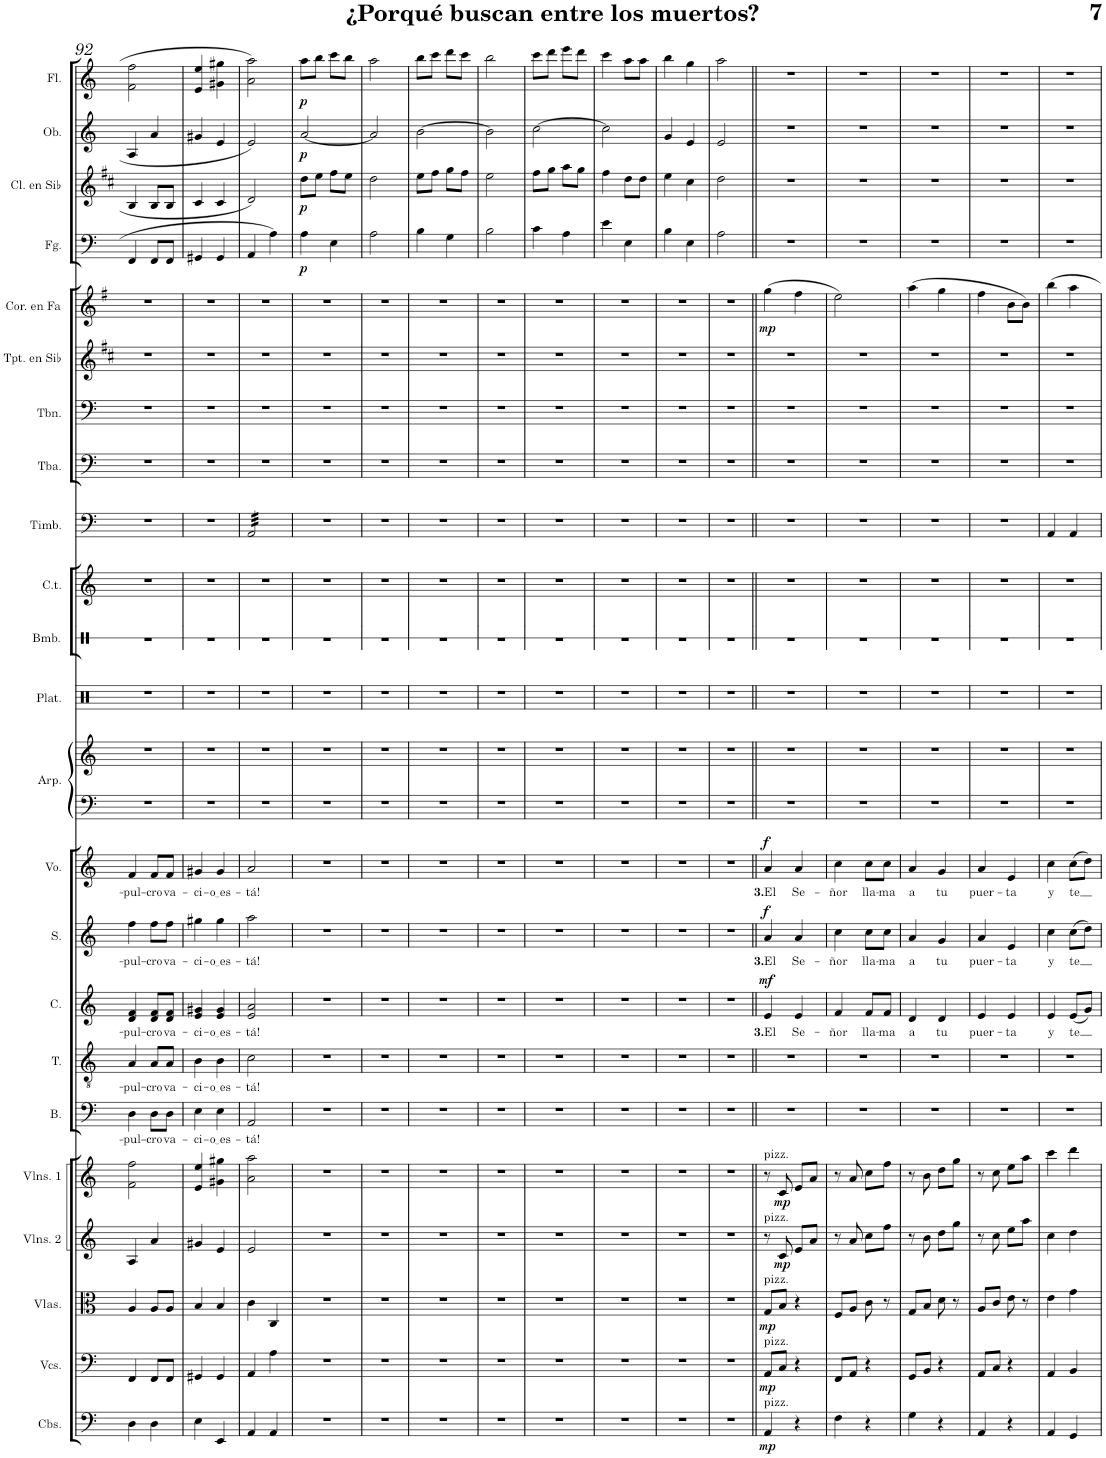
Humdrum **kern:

**kern	**dynam	**kern	**dynam	**kern	**dynam	**kern	**dynam	**kern	**dynam	**kern	**text	**kern	**text	**kern	**text	**dynam	**kern	**text	**dynam	**kern	**text	**dynam	**kern	**kern	**kern	**kern	**kern	**kern	**kern	**kern	**kern	**kern	**dynam	**kern	**dynam	**kern	**dynam	**kern	**dynam	**kern	**dynam
*part23	*part23	*part22	*part22	*part21	*part21	*part20	*part20	*part19	*part19	*part18	*part18	*part17	*part17	*part16	*part16	*part16	*part15	*part15	*part15	*part14	*part14	*part14	*part13	*part13	*part12	*part11	*part10	*part9	*part8	*part7	*part6	*part5	*part5	*part4	*part4	*part3	*part3	*part2	*part2	*part1	*part1
*staff24	*staff24	*staff23	*staff23	*staff22	*staff22	*staff21	*staff21	*staff20	*staff20	*staff19	*staff19	*staff18	*staff18	*staff17	*staff17	*staff17	*staff16	*staff16	*staff16	*staff15	*staff15	*staff15	*staff14	*staff13	*staff12	*staff11	*staff10	*staff9	*staff8	*staff7	*staff6	*staff5	*staff5	*staff4	*staff4	*staff3	*staff3	*staff2	*staff2	*staff1	*staff1
*I"Contrabajos	*	*I"Violonchelos	*	*I"Violas	*	*I"Violines 2	*	*I"Violines 1	*	*I"Bajo	*	*I"Tenor	*	*I"Contralto	*	*	*I"Soprano	*	*	*I"Voz	*	*	*I"Arpa	*	*I"Platillos	*I"Bombo	*I"Campanas tubulares	*I"Timbales	*I"Tuba	*I"Trombón	*I"Trompeta en Sib	*I"Trompa en Fa	*	*I"Fagot	*	*I"Clarinete en Sib	*	*I"Oboe	*	*I"Flauta	*
*I'Cbs.	*	*I'Vcs.	*	*I'Vlas.	*	*I'Vlns. 2	*	*I'Vlns. 1	*	*I'B.	*	*I'T.	*	*I'C.	*	*	*I'S.	*	*	*I'Vo.	*	*	*I'Arp.	*	*I'Plat.	*I'Bmb.	*I'C.t.	*I'Timb.	*I'Tba.	*I'Tbn.	*I'Tpt. en Sib	*	*	*I'Fg.	*	*I'Cl. en Sib	*	*I'Ob.	*	*I'Fl.	*
!!LO:PB:g=z
*clefF4	*	*clefF4	*	*clefC3	*	*clefG2	*	*clefG2	*	*clefF4	*	*clefGv2	*	*clefG2	*	*	*clefG2	*	*	*clefG2	*	*	*clefF4	*clefG2	*clefX	*clefX	*clefG2	*clefF4	*clefF4	*clefF4	*clefG2	*clefG2	*	*clefF4	*	*clefG2	*	*clefG2	*	*clefG2	*
*Trd7c12	*	*	*	*	*	*	*	*	*	*	*	*	*	*	*	*	*	*	*	*	*	*	*	*	*	*	*	*	*	*	*Trd1c2	*Trd4c7	*	*	*	*Trd1c2	*	*	*	*	*
*k[]	*	*k[]	*	*k[]	*	*k[]	*	*k[]	*	*k[]	*	*k[]	*	*k[]	*	*	*k[]	*	*	*k[]	*	*	*k[]	*k[]	*k[]	*k[]	*k[]	*k[]	*k[]	*k[]	*k[f#c#]	*k[f#]	*	*k[]	*	*k[f#c#]	*	*k[]	*	*k[]	*
*M2/4	*	*M2/4	*	*M2/4	*	*M2/4	*	*M2/4	*	*M2/4	*	*M2/4	*	*M2/4	*	*	*M2/4	*	*	*M2/4	*	*	*M2/4	*M2/4	*M2/4	*M2/4	*M2/4	*M2/4	*M2/4	*M2/4	*M2/4	*M2/4	*	*M2/4	*	*M2/4	*	*M2/4	*	*M2/4	*
=92	=92	=92	=92	=92	=92	=92	=92	=92	=92	=92	=92	=92	=92	=92	=92	=92	=92	=92	=92	=92	=92	=92	=92	=92	=92	=92	=92	=92	=92	=92	=92	=92	=92	=92	=92	=92	=92	=92	=92	=92	=92
!	!	!	!	!	!	!	!	!	!	!	!LO:LY:b	!	!LO:LY:b	!	!LO:LY:b	!	!	!LO:LY:b	!	!	!LO:LY:b	!	!	!	!	!	!	!	!	!	!	!	!	!	!	!	!	!	!	!	!
4D\	.	4FF/	.	4A/	.	4A/	.	2f\ 2ff\	.	4D\	-pul-	4A/	-pul-	4d/ 4f/	-pul-	.	4ff\	-pul-	.	4f/	-pul-	.	2r	2r	2r	2r	2r	2r	2r	2r	2r	2r	.	4FF/	.	4B/	.	4A/	.	2f\ 2ff\	.
!	!	!	!	!	!	!	!	!	!	!	!LO:LY:b	!	!LO:LY:b	!	!LO:LY:b	!	!	!LO:LY:b	!	!	!LO:LY:b	!	!	!	!	!	!	!	!	!	!	!	!	!	!	!	!	!	!	!	!
4D\	.	8FF/L	.	8A/L	.	4a/	.	.	.	8D\L	-cro	8A/L	-cro	8d/ 8f/L	-cro	.	8ff\L	-cro	.	8f/L	-cro	.	.	.	.	.	.	.	.	.	.	.	.	8FF/L	.	8B/L	.	4a/	.	.	.
!	!	!	!	!	!	!	!	!	!	!	!LO:LY:b	!	!LO:LY:b	!	!LO:LY:b	!	!	!LO:LY:b	!	!	!LO:LY:b	!	!	!	!	!	!	!	!	!	!	!	!	!	!	!	!	!	!	!	!
.	.	8FF/J	.	8A/J	.	.	.	.	.	8D\J	va-	8A/J	va-	8d/ 8f/J	va-	.	8ff\J	va-	.	8f/J	va-	.	.	.	.	.	.	.	.	.	.	.	.	8FF/J	.	8B/J	.	.	.	.	.
=93	=93	=93	=93	=93	=93	=93	=93	=93	=93	=93	=93	=93	=93	=93	=93	=93	=93	=93	=93	=93	=93	=93	=93	=93	=93	=93	=93	=93	=93	=93	=93	=93	=93	=93	=93	=93	=93	=93	=93	=93	=93
!	!	!	!	!	!	!	!	!	!	!	!LO:LY:b	!	!LO:LY:b	!	!LO:LY:b	!	!	!LO:LY:b	!	!	!LO:LY:b	!	!	!	!	!	!	!	!	!	!	!	!	!	!	!	!	!	!	!	!
4E\	.	4GG#X/	.	4B/	.	4g#X/	.	4e/ 4ee/	.	4E\	-ci-	4B\	-ci-	4e/ 4g#X/	-ci-	.	4gg#X\	-ci-	.	4g#X/	-ci-	.	2r	2r	2r	2r	2r	2r	2r	2r	2r	2r	.	4GG#X/	.	4c#/	.	4g#X/	.	4e/ 4ee/	.
!	!	!	!	!	!	!	!	!	!	!	!LO:LY:b	!	!LO:LY:b	!	!LO:LY:b	!	!	!LO:LY:b	!	!	!LO:LY:b	!	!	!	!	!	!	!	!	!	!	!	!	!	!	!	!	!	!	!	!
4EE/	.	4GG#/	.	4B/	.	4e/	.	4g#X\ 4gg#X\	.	4E\	o es	4B\	o es	4e/ 4g#/	o es	.	4gg#\	o es	.	4g#/	o es	.	.	.	.	.	.	.	.	.	.	.	.	4GG#/	.	4c#/	.	4e/	.	4g#X\ 4gg#X\	.
=94	=94	=94	=94	=94	=94	=94	=94	=94	=94	=94	=94	=94	=94	=94	=94	=94	=94	=94	=94	=94	=94	=94	=94	=94	=94	=94	=94	=94	=94	=94	=94	=94	=94	=94	=94	=94	=94	=94	=94	=94	=94
!	!	!	!	!	!	!	!	!	!	!	!LO:LY:b	!	!LO:LY:b	!	!LO:LY:b	!	!	!LO:LY:b	!	!	!LO:LY:b	!	!	!	!	!	!	!	!	!	!	!	!	!	!	!	!	!	!	!	!
*	*	*	*	*	*	*	*	*	*	*	*	*	*	*	*	*	*	*	*	*	*	*	*	*	*	*	*	*tremolo	*	*	*	*	*	*	*	*	*	*	*	*	*
4AA/	.	4AA/	.	4c\	.	2e/	.	2a\ 2aa\	.	2AA/	-tá!	2c\	-tá!	2e/ 2a/	-tá!	.	2aa\	-tá!	.	2a/	-tá!	.	2r	2r	2r	2r	2r	32AA/LLL	2r	2r	2r	2r	.	4AA/	.	2d/	.	2e/	.	2a\ 2aa\	.
.	.	.	.	.	.	.	.	.	.	.	.	.	.	.	.	.	.	.	.	.	.	.	.	.	.	.	.	32AA/	.	.	.	.	.	.	.	.	.	.	.	.	.
.	.	.	.	.	.	.	.	.	.	.	.	.	.	.	.	.	.	.	.	.	.	.	.	.	.	.	.	32AA/	.	.	.	.	.	.	.	.	.	.	.	.	.
.	.	.	.	.	.	.	.	.	.	.	.	.	.	.	.	.	.	.	.	.	.	.	.	.	.	.	.	32AA/	.	.	.	.	.	.	.	.	.	.	.	.	.
.	.	.	.	.	.	.	.	.	.	.	.	.	.	.	.	.	.	.	.	.	.	.	.	.	.	.	.	32AA/	.	.	.	.	.	.	.	.	.	.	.	.	.
.	.	.	.	.	.	.	.	.	.	.	.	.	.	.	.	.	.	.	.	.	.	.	.	.	.	.	.	32AA/	.	.	.	.	.	.	.	.	.	.	.	.	.
.	.	.	.	.	.	.	.	.	.	.	.	.	.	.	.	.	.	.	.	.	.	.	.	.	.	.	.	32AA/	.	.	.	.	.	.	.	.	.	.	.	.	.
.	.	.	.	.	.	.	.	.	.	.	.	.	.	.	.	.	.	.	.	.	.	.	.	.	.	.	.	32AA/	.	.	.	.	.	.	.	.	.	.	.	.	.
4AA/	.	4A\	.	4C/	.	.	.	.	.	.	.	.	.	.	.	.	.	.	.	.	.	.	.	.	.	.	.	32AA/	.	.	.	.	.	4A\	.	.	.	.	.	.	.
.	.	.	.	.	.	.	.	.	.	.	.	.	.	.	.	.	.	.	.	.	.	.	.	.	.	.	.	32AA/	.	.	.	.	.	.	.	.	.	.	.	.	.
.	.	.	.	.	.	.	.	.	.	.	.	.	.	.	.	.	.	.	.	.	.	.	.	.	.	.	.	32AA/	.	.	.	.	.	.	.	.	.	.	.	.	.
.	.	.	.	.	.	.	.	.	.	.	.	.	.	.	.	.	.	.	.	.	.	.	.	.	.	.	.	32AA/	.	.	.	.	.	.	.	.	.	.	.	.	.
.	.	.	.	.	.	.	.	.	.	.	.	.	.	.	.	.	.	.	.	.	.	.	.	.	.	.	.	32AA/	.	.	.	.	.	.	.	.	.	.	.	.	.
.	.	.	.	.	.	.	.	.	.	.	.	.	.	.	.	.	.	.	.	.	.	.	.	.	.	.	.	32AA/	.	.	.	.	.	.	.	.	.	.	.	.	.
.	.	.	.	.	.	.	.	.	.	.	.	.	.	.	.	.	.	.	.	.	.	.	.	.	.	.	.	32AA/	.	.	.	.	.	.	.	.	.	.	.	.	.
.	.	.	.	.	.	.	.	.	.	.	.	.	.	.	.	.	.	.	.	.	.	.	.	.	.	.	.	32AA/JJJ	.	.	.	.	.	.	.	.	.	.	.	.	.
*	*	*	*	*	*	*	*	*	*	*	*	*	*	*	*	*	*	*	*	*	*	*	*	*	*	*	*	*Xtremolo	*	*	*	*	*	*	*	*	*	*	*	*	*
=95	=95	=95	=95	=95	=95	=95	=95	=95	=95	=95	=95	=95	=95	=95	=95	=95	=95	=95	=95	=95	=95	=95	=95	=95	=95	=95	=95	=95	=95	=95	=95	=95	=95	=95	=95	=95	=95	=95	=95	=95	=95
!	!	!	!	!	!	!	!	!	!	!	!	!	!	!	!	!	!	!	!	!	!	!	!	!	!	!	!	!	!	!	!	!	!	!	!LO:DY:b	!	!LO:DY:b	!	!LO:DY:b	!	!LO:DY:b
2r	.	2r	.	2r	.	2r	.	2r	.	2r	.	2r	.	2r	.	.	2r	.	.	2r	.	.	2r	2r	2r	2r	2r	2r	2r	2r	2r	2r	.	4A\	p	8dd\L	p	[2a/	p	8aa\L	p
.	.	.	.	.	.	.	.	.	.	.	.	.	.	.	.	.	.	.	.	.	.	.	.	.	.	.	.	.	.	.	.	.	.	.	.	8ee\J	.	.	.	8bb\J	.
.	.	.	.	.	.	.	.	.	.	.	.	.	.	.	.	.	.	.	.	.	.	.	.	.	.	.	.	.	.	.	.	.	.	4E\	.	8ff#\L	.	.	.	8ccc\L	.
.	.	.	.	.	.	.	.	.	.	.	.	.	.	.	.	.	.	.	.	.	.	.	.	.	.	.	.	.	.	.	.	.	.	.	.	8ee\J	.	.	.	8bb\J	.
=96	=96	=96	=96	=96	=96	=96	=96	=96	=96	=96	=96	=96	=96	=96	=96	=96	=96	=96	=96	=96	=96	=96	=96	=96	=96	=96	=96	=96	=96	=96	=96	=96	=96	=96	=96	=96	=96	=96	=96	=96	=96
2r	.	2r	.	2r	.	2r	.	2r	.	2r	.	2r	.	2r	.	.	2r	.	.	2r	.	.	2r	2r	2r	2r	2r	2r	2r	2r	2r	2r	.	2A\	.	2dd\	.	2a/]	.	2aa\	.
=97	=97	=97	=97	=97	=97	=97	=97	=97	=97	=97	=97	=97	=97	=97	=97	=97	=97	=97	=97	=97	=97	=97	=97	=97	=97	=97	=97	=97	=97	=97	=97	=97	=97	=97	=97	=97	=97	=97	=97	=97	=97
2r	.	2r	.	2r	.	2r	.	2r	.	2r	.	2r	.	2r	.	.	2r	.	.	2r	.	.	2r	2r	2r	2r	2r	2r	2r	2r	2r	2r	.	4B\	.	8ee\L	.	[2b\	.	8bb\L	.
.	.	.	.	.	.	.	.	.	.	.	.	.	.	.	.	.	.	.	.	.	.	.	.	.	.	.	.	.	.	.	.	.	.	.	.	8ff#\J	.	.	.	8ccc\J	.
.	.	.	.	.	.	.	.	.	.	.	.	.	.	.	.	.	.	.	.	.	.	.	.	.	.	.	.	.	.	.	.	.	.	4G\	.	8gg\L	.	.	.	8ddd\L	.
.	.	.	.	.	.	.	.	.	.	.	.	.	.	.	.	.	.	.	.	.	.	.	.	.	.	.	.	.	.	.	.	.	.	.	.	8ff#\J	.	.	.	8ccc\J	.
=98	=98	=98	=98	=98	=98	=98	=98	=98	=98	=98	=98	=98	=98	=98	=98	=98	=98	=98	=98	=98	=98	=98	=98	=98	=98	=98	=98	=98	=98	=98	=98	=98	=98	=98	=98	=98	=98	=98	=98	=98	=98
2r	.	2r	.	2r	.	2r	.	2r	.	2r	.	2r	.	2r	.	.	2r	.	.	2r	.	.	2r	2r	2r	2r	2r	2r	2r	2r	2r	2r	.	2B\	.	2ee\	.	2b\]	.	2bb\	.
=99	=99	=99	=99	=99	=99	=99	=99	=99	=99	=99	=99	=99	=99	=99	=99	=99	=99	=99	=99	=99	=99	=99	=99	=99	=99	=99	=99	=99	=99	=99	=99	=99	=99	=99	=99	=99	=99	=99	=99	=99	=99
2r	.	2r	.	2r	.	2r	.	2r	.	2r	.	2r	.	2r	.	.	2r	.	.	2r	.	.	2r	2r	2r	2r	2r	2r	2r	2r	2r	2r	.	4c\	.	8ff#\L	.	[2cc\	.	8ccc\L	.
.	.	.	.	.	.	.	.	.	.	.	.	.	.	.	.	.	.	.	.	.	.	.	.	.	.	.	.	.	.	.	.	.	.	.	.	8gg\J	.	.	.	8ddd\J	.
.	.	.	.	.	.	.	.	.	.	.	.	.	.	.	.	.	.	.	.	.	.	.	.	.	.	.	.	.	.	.	.	.	.	4A\	.	8aa\L	.	.	.	8eee\L	.
.	.	.	.	.	.	.	.	.	.	.	.	.	.	.	.	.	.	.	.	.	.	.	.	.	.	.	.	.	.	.	.	.	.	.	.	8gg\J	.	.	.	8ddd\J	.
=100	=100	=100	=100	=100	=100	=100	=100	=100	=100	=100	=100	=100	=100	=100	=100	=100	=100	=100	=100	=100	=100	=100	=100	=100	=100	=100	=100	=100	=100	=100	=100	=100	=100	=100	=100	=100	=100	=100	=100	=100	=100
2r	.	2r	.	2r	.	2r	.	2r	.	2r	.	2r	.	2r	.	.	2r	.	.	2r	.	.	2r	2r	2r	2r	2r	2r	2r	2r	2r	2r	.	4e\	.	4ff#\	.	2cc\]	.	4ccc\	.
.	.	.	.	.	.	.	.	.	.	.	.	.	.	.	.	.	.	.	.	.	.	.	.	.	.	.	.	.	.	.	.	.	.	4E\	.	8dd\L	.	.	.	8aa\L	.
.	.	.	.	.	.	.	.	.	.	.	.	.	.	.	.	.	.	.	.	.	.	.	.	.	.	.	.	.	.	.	.	.	.	.	.	8dd\J	.	.	.	8aa\J	.
=101	=101	=101	=101	=101	=101	=101	=101	=101	=101	=101	=101	=101	=101	=101	=101	=101	=101	=101	=101	=101	=101	=101	=101	=101	=101	=101	=101	=101	=101	=101	=101	=101	=101	=101	=101	=101	=101	=101	=101	=101	=101
2r	.	2r	.	2r	.	2r	.	2r	.	2r	.	2r	.	2r	.	.	2r	.	.	2r	.	.	2r	2r	2r	2r	2r	2r	2r	2r	2r	2r	.	4B\	.	4ee\	.	4g/	.	4bb\	.
.	.	.	.	.	.	.	.	.	.	.	.	.	.	.	.	.	.	.	.	.	.	.	.	.	.	.	.	.	.	.	.	.	.	4E\	.	4cc#\	.	4e/	.	4gg\	.
=102	=102	=102	=102	=102	=102	=102	=102	=102	=102	=102	=102	=102	=102	=102	=102	=102	=102	=102	=102	=102	=102	=102	=102	=102	=102	=102	=102	=102	=102	=102	=102	=102	=102	=102	=102	=102	=102	=102	=102	=102	=102
2r	.	2r	.	2r	.	2r	.	2r	.	2r	.	2r	.	2r	.	.	2r	.	.	2r	.	.	2r	2r	2r	2r	2r	2r	2r	2r	2r	2r	.	2A\	.	2dd\	.	2e/	.	2aa\	.
=103||	=103||	=103||	=103||	=103||	=103||	=103||	=103||	=103||	=103||	=103||	=103||	=103||	=103||	=103||	=103||	=103||	=103||	=103||	=103||	=103||	=103||	=103||	=103||	=103||	=103||	=103||	=103||	=103||	=103||	=103||	=103||	=103||	=103||	=103||	=103||	=103||	=103||	=103||	=103||	=103||	=103||
!	!	!	!	!	!	!	!	!LO:TX:a:t=pizz.	!	!	!	!	!	!	!	!	!	!	!	!	!	!	!	!	!	!	!	!	!	!	!	!	!	!	!	!	!	!	!	!	!
!	!	!	!	!	!	!LO:TX:a:t=pizz.	!	!	!	!	!	!	!	!	!	!	!	!	!	!	!	!	!	!	!	!	!	!	!	!	!	!	!	!	!	!	!	!	!	!	!
!	!	!	!	!LO:TX:a:t=pizz.	!	!	!	!	!	!	!	!	!	!	!	!	!	!	!	!	!	!	!	!	!	!	!	!	!	!	!	!	!	!	!	!	!	!	!	!	!
!	!	!LO:TX:a:t=pizz.	!	!	!	!	!	!	!	!	!	!	!	!	!	!	!	!	!	!	!	!	!	!	!	!	!	!	!	!	!	!	!	!	!	!	!	!	!	!	!
!LO:TX:a:t=pizz.	!	!	!	!	!	!	!	!	!	!	!	!	!	!	!	!	!	!	!	!	!	!	!	!	!	!	!	!	!	!	!	!	!	!	!	!	!	!	!	!	!
!	!LO:DY:b	!	!LO:DY:b	!	!LO:DY:b	!	!	!	!	!	!	!	!	!	!LO:LY:b	!LO:DY:a	!	!LO:LY:b	!LO:DY:a	!	!LO:LY:b	!LO:DY:a	!	!	!	!	!	!	!	!	!	!	!LO:DY:b	!	!	!	!	!	!	!	!
4AA/	mp	8AA/L	mp	8G/L	mp	8r	.	8r	.	2r	.	2r	.	4e/	3. El	mf	4a/	3. El	f	4a/	3. El	f	2r	2r	2r	2r	2r	2r	2r	2r	2r	(4gg\	mp	2r	.	2r	.	2r	.	2r	.
!	!	!	!	!	!	!	!LO:DY:b	!	!LO:DY:b	!	!	!	!	!	!	!	!	!	!	!	!	!	!	!	!	!	!	!	!	!	!	!	!	!	!	!	!	!	!	!	!
.	.	8C/J	.	8B/J	.	8c/	mp	8c/	mp	.	.	.	.	.	.	.	.	.	.	.	.	.	.	.	.	.	.	.	.	.	.	.	.	.	.	.	.	.	.	.	.
!	!	!	!	!	!	!	!	!	!	!	!	!	!	!	!LO:LY:b	!	!	!LO:LY:b	!	!	!LO:LY:b	!	!	!	!	!	!	!	!	!	!	!	!	!	!	!	!	!	!	!	!
4r	.	4r	.	4r	.	8e/L	.	8e/L	.	.	.	.	.	4e/	Se-	.	4a/	Se-	.	4a/	Se-	.	.	.	.	.	.	.	.	.	.	4ff#\	.	.	.	.	.	.	.	.	.
.	.	.	.	.	.	8a/J	.	8a/J	.	.	.	.	.	.	.	.	.	.	.	.	.	.	.	.	.	.	.	.	.	.	.	.	.	.	.	.	.	.	.	.	.
=104	=104	=104	=104	=104	=104	=104	=104	=104	=104	=104	=104	=104	=104	=104	=104	=104	=104	=104	=104	=104	=104	=104	=104	=104	=104	=104	=104	=104	=104	=104	=104	=104	=104	=104	=104	=104	=104	=104	=104	=104	=104
!	!	!	!	!	!	!	!	!	!	!	!	!	!	!	!LO:LY:b	!	!	!LO:LY:b	!	!	!LO:LY:b	!	!	!	!	!	!	!	!	!	!	!	!	!	!	!	!	!	!	!	!
4F\	.	8FF/L	.	8F/L	.	8r	.	8r	.	2r	.	2r	.	4f/	-ñor	.	4cc\	-ñor	.	4cc\	-ñor	.	2r	2r	2r	2r	2r	2r	2r	2r	2r	2ee\)	.	2r	.	2r	.	2r	.	2r	.
.	.	8AA/J	.	8A/J	.	8a/	.	8a/	.	.	.	.	.	.	.	.	.	.	.	.	.	.	.	.	.	.	.	.	.	.	.	.	.	.	.	.	.	.	.	.	.
!	!	!	!	!	!	!	!	!	!	!	!	!	!	!	!LO:LY:b	!	!	!LO:LY:b	!	!	!LO:LY:b	!	!	!	!	!	!	!	!	!	!	!	!	!	!	!	!	!	!	!	!
4r	.	4r	.	8c\	.	8cc\L	.	8cc\L	.	.	.	.	.	8f/L	lla-	.	8cc\L	lla-	.	8cc\L	lla-	.	.	.	.	.	.	.	.	.	.	.	.	.	.	.	.	.	.	.	.
!	!	!	!	!	!	!	!	!	!	!	!	!	!	!	!LO:LY:b	!	!	!LO:LY:b	!	!	!LO:LY:b	!	!	!	!	!	!	!	!	!	!	!	!	!	!	!	!	!	!	!	!
.	.	.	.	8r	.	8ff\J	.	8ff\J	.	.	.	.	.	8f/J	-ma	.	8cc\J	-ma	.	8cc\J	-ma	.	.	.	.	.	.	.	.	.	.	.	.	.	.	.	.	.	.	.	.
=105	=105	=105	=105	=105	=105	=105	=105	=105	=105	=105	=105	=105	=105	=105	=105	=105	=105	=105	=105	=105	=105	=105	=105	=105	=105	=105	=105	=105	=105	=105	=105	=105	=105	=105	=105	=105	=105	=105	=105	=105	=105
!	!	!	!	!	!	!	!	!	!	!	!	!	!	!	!LO:LY:b	!	!	!LO:LY:b	!	!	!LO:LY:b	!	!	!	!	!	!	!	!	!	!	!	!	!	!	!	!	!	!	!	!
4G\	.	8GG/L	.	8G/L	.	8r	.	8r	.	2r	.	2r	.	4d/	a	.	4a/	a	.	4a/	a	.	2r	2r	2r	2r	2r	2r	2r	2r	2r	(4aa\	.	2r	.	2r	.	2r	.	2r	.
.	.	8BB/J	.	8B/J	.	8b\	.	8b\	.	.	.	.	.	.	.	.	.	.	.	.	.	.	.	.	.	.	.	.	.	.	.	.	.	.	.	.	.	.	.	.	.
!	!	!	!	!	!	!	!	!	!	!	!	!	!	!	!LO:LY:b	!	!	!LO:LY:b	!	!	!LO:LY:b	!	!	!	!	!	!	!	!	!	!	!	!	!	!	!	!	!	!	!	!
4r	.	4r	.	8d\	.	8dd\L	.	8dd\L	.	.	.	.	.	4d/	tu	.	4g/	tu	.	4g/	tu	.	.	.	.	.	.	.	.	.	.	4gg\	.	.	.	.	.	.	.	.	.
.	.	.	.	8r	.	8gg\J	.	8gg\J	.	.	.	.	.	.	.	.	.	.	.	.	.	.	.	.	.	.	.	.	.	.	.	.	.	.	.	.	.	.	.	.	.
=106	=106	=106	=106	=106	=106	=106	=106	=106	=106	=106	=106	=106	=106	=106	=106	=106	=106	=106	=106	=106	=106	=106	=106	=106	=106	=106	=106	=106	=106	=106	=106	=106	=106	=106	=106	=106	=106	=106	=106	=106	=106
!	!	!	!	!	!	!	!	!	!	!	!	!	!	!	!LO:LY:b	!	!	!LO:LY:b	!	!	!LO:LY:b	!	!	!	!	!	!	!	!	!	!	!	!	!	!	!	!	!	!	!	!
4AA/	.	8AA/L	.	8A/L	.	8r	.	8r	.	2r	.	2r	.	4e/	puer-	.	4a/	puer-	.	4a/	puer-	.	2r	2r	2r	2r	2r	2r	2r	2r	2r	4ff#\	.	2r	.	2r	.	2r	.	2r	.
.	.	8C/J	.	8c/J	.	8cc\	.	8cc\	.	.	.	.	.	.	.	.	.	.	.	.	.	.	.	.	.	.	.	.	.	.	.	.	.	.	.	.	.	.	.	.	.
!	!	!	!	!	!	!	!	!	!	!	!	!	!	!	!LO:LY:b	!	!	!LO:LY:b	!	!	!LO:LY:b	!	!	!	!	!	!	!	!	!	!	!	!	!	!	!	!	!	!	!	!
4r	.	4r	.	8e\	.	8ee\L	.	8ee\L	.	.	.	.	.	4e/	-ta	.	4e/	-ta	.	4e/	-ta	.	.	.	.	.	.	.	.	.	.	8b\L	.	.	.	.	.	.	.	.	.
.	.	.	.	8r	.	8aa\J	.	8aa\J	.	.	.	.	.	.	.	.	.	.	.	.	.	.	.	.	.	.	.	.	.	.	.	8b\J)	.	.	.	.	.	.	.	.	.
=107	=107	=107	=107	=107	=107	=107	=107	=107	=107	=107	=107	=107	=107	=107	=107	=107	=107	=107	=107	=107	=107	=107	=107	=107	=107	=107	=107	=107	=107	=107	=107	=107	=107	=107	=107	=107	=107	=107	=107	=107	=107
!	!	!	!	!	!	!	!	!	!	!	!	!	!	!	!LO:LY:b	!	!	!LO:LY:b	!	!	!LO:LY:b	!	!	!	!	!	!	!	!	!	!	!	!	!	!	!	!	!	!	!	!
4AA/	.	4AA/	.	4e\	.	4cc\	.	4ccc\	.	2r	.	2r	.	4e/	y	.	4cc\	y	.	4cc\	y	.	2r	2r	2r	2r	2r	4AA/	2r	2r	2r	4bb\	.	2r	.	2r	.	2r	.	2r	.
!	!	!	!	!	!	!	!	!	!	!	!	!	!	!	!LO:LY:b	!	!	!LO:LY:b	!	!	!LO:LY:b	!	!	!	!	!	!	!	!	!	!	!	!	!	!	!	!	!	!	!	!
4GG/	.	4BB/	.	4g\	.	4dd\	.	4ddd\	.	.	.	.	.	(8e/L	-te	.	(8cc\L	-te	.	(8cc\L	-te	.	.	.	.	.	.	4AA/	.	.	.	4aa\	.	.	.	.	.	.	.	.	.
.	.	.	.	.	.	.	.	.	.	.	.	.	.	8g/J)	.	.	8dd\J)	.	.	8dd\J)	.	.	.	.	.	.	.	.	.	.	.	.	.	.	.	.	.	.	.	.	.
=	=	=	=	=	=	=	=	=	=	=	=	=	=	=	=	=	=	=	=	=	=	=	=	=	=	=	=	=	=	=	=	=	=	=	=	=	=	=	=	=	=
*-	*-	*-	*-	*-	*-	*-	*-	*-	*-	*-	*-	*-	*-	*-	*-	*-	*-	*-	*-	*-	*-	*-	*-	*-	*-	*-	*-	*-	*-	*-	*-	*-	*-	*-	*-	*-	*-	*-	*-	*-	*-
